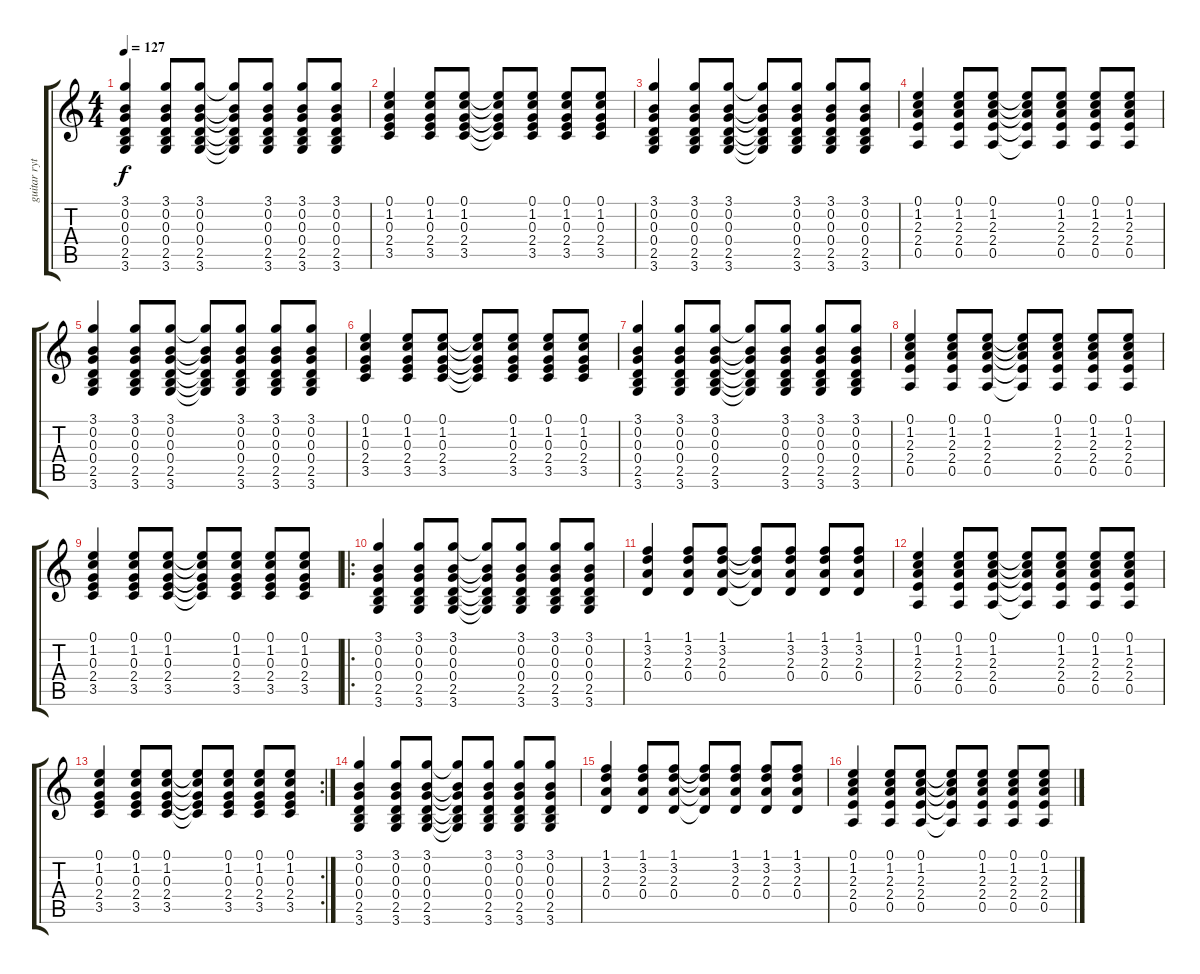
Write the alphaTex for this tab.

\track ("guitar rythmik" "guitar ryt") {instrument acousticguitarsteel}
\staff {score tabs}
\tuning (E4 B3 G3 D3 A2 E2) {hide}
\ts (4 4)
\tempo 127
\clef g2
\ks c
(3.1 0.2 0.3 0.4 2.5 3.6).4{dy f} (3.1 0.2 0.3 0.4 2.5 3.6).8 (3.1 0.2 0.3 0.4 2.5 3.6).8 (3.1{t} 0.2{t} 0.3{t} 0.4{t} 2.5{t} 3.6{t}).8 (3.1 0.2 0.3 0.4 2.5 3.6).8 (3.1 0.2 0.3 0.4 2.5 3.6).8 (3.1 0.2 0.3 0.4 2.5 3.6).8 |
(0.1 1.2 0.3 2.4 3.5).4 (0.1 1.2 0.3 2.4 3.5).8 (0.1 1.2 0.3 2.4 3.5).8 (0.1{t} 1.2{t} 0.3{t} 2.4{t} 3.5{t}).8 (0.1 1.2 0.3 2.4 3.5).8 (0.1 1.2 0.3 2.4 3.5).8 (0.1 1.2 0.3 2.4 3.5).8 |
(3.1 0.2 0.3 0.4 2.5 3.6).4 (3.1 0.2 0.3 0.4 2.5 3.6).8 (3.1 0.2 0.3 0.4 2.5 3.6).8 (3.1{t} 0.2{t} 0.3{t} 0.4{t} 2.5{t} 3.6{t}).8 (3.1 0.2 0.3 0.4 2.5 3.6).8 (3.1 0.2 0.3 0.4 2.5 3.6).8 (3.1 0.2 0.3 0.4 2.5 3.6).8 |
(0.1 1.2 2.3 2.4 0.5).4 (0.1 1.2 2.3 2.4 0.5).8 (0.1 1.2 2.3 2.4 0.5).8 (0.1{t} 1.2{t} 2.3{t} 2.4{t} 0.5{t}).8 (0.1 1.2 2.3 2.4 0.5).8 (0.1 1.2 2.3 2.4 0.5).8 (0.1 1.2 2.3 2.4 0.5).8 |
(3.1 0.2 0.3 0.4 2.5 3.6).4 (3.1 0.2 0.3 0.4 2.5 3.6).8 (3.1 0.2 0.3 0.4 2.5 3.6).8 (3.1{t} 0.2{t} 0.3{t} 0.4{t} 2.5{t} 3.6{t}).8 (3.1 0.2 0.3 0.4 2.5 3.6).8 (3.1 0.2 0.3 0.4 2.5 3.6).8 (3.1 0.2 0.3 0.4 2.5 3.6).8 |
(0.1 1.2 0.3 2.4 3.5).4 (0.1 1.2 0.3 2.4 3.5).8 (0.1 1.2 0.3 2.4 3.5).8 (0.1{t} 1.2{t} 0.3{t} 2.4{t} 3.5{t}).8 (0.1 1.2 0.3 2.4 3.5).8 (0.1 1.2 0.3 2.4 3.5).8 (0.1 1.2 0.3 2.4 3.5).8 |
(3.1 0.2 0.3 0.4 2.5 3.6).4 (3.1 0.2 0.3 0.4 2.5 3.6).8 (3.1 0.2 0.3 0.4 2.5 3.6).8 (3.1{t} 0.2{t} 0.3{t} 0.4{t} 2.5{t} 3.6{t}).8 (3.1 0.2 0.3 0.4 2.5 3.6).8 (3.1 0.2 0.3 0.4 2.5 3.6).8 (3.1 0.2 0.3 0.4 2.5 3.6).8 |
(0.1 1.2 2.3 2.4 0.5).4 (0.1 1.2 2.3 2.4 0.5).8 (0.1 1.2 2.3 2.4 0.5).8 (0.1{t} 1.2{t} 2.3{t} 2.4{t} 0.5{t}).8 (0.1 1.2 2.3 2.4 0.5).8 (0.1 1.2 2.3 2.4 0.5).8 (0.1 1.2 2.3 2.4 0.5).8 |
(0.1 1.2 0.3 2.4 3.5).4 (0.1 1.2 0.3 2.4 3.5).8 (0.1 1.2 0.3 2.4 3.5).8 (0.1{t} 1.2{t} 0.3{t} 2.4{t} 3.5{t}).8 (0.1 1.2 0.3 2.4 3.5).8 (0.1 1.2 0.3 2.4 3.5).8 (0.1 1.2 0.3 2.4 3.5).8 |
\ro
(3.1 0.2 0.3 0.4 2.5 3.6).4{volume 11} (3.1 0.2 0.3 0.4 2.5 3.6).8 (3.1 0.2 0.3 0.4 2.5 3.6).8 (3.1{t} 0.2{t} 0.3{t} 0.4{t} 2.5{t} 3.6{t}).8 (3.1 0.2 0.3 0.4 2.5 3.6).8 (3.1 0.2 0.3 0.4 2.5 3.6).8 (3.1 0.2 0.3 0.4 2.5 3.6).8 |
(1.1 3.2 2.3 0.4).4 (1.1 3.2 2.3 0.4).8 (1.1 3.2 2.3 0.4).8 (1.1{t} 3.2{t} 2.3{t} 0.4{t}).8 (1.1 3.2 2.3 0.4).8 (1.1 3.2 2.3 0.4).8 (1.1 3.2 2.3 0.4).8 |
(0.1 1.2 2.3 2.4 0.5).4 (0.1 1.2 2.3 2.4 0.5).8 (0.1 1.2 2.3 2.4 0.5).8 (0.1{t} 1.2{t} 2.3{t} 2.4{t} 0.5{t}).8 (0.1 1.2 2.3 2.4 0.5).8 (0.1 1.2 2.3 2.4 0.5).8 (0.1 1.2 2.3 2.4 0.5).8 |
\rc 2
(0.1 1.2 0.3 2.4 3.5).4 (0.1 1.2 0.3 2.4 3.5).8 (0.1 1.2 0.3 2.4 3.5).8 (0.1{t} 1.2{t} 0.3{t} 2.4{t} 3.5{t}).8 (0.1 1.2 0.3 2.4 3.5).8 (0.1 1.2 0.3 2.4 3.5).8 (0.1 1.2 0.3 2.4 3.5).8 |
(3.1 0.2 0.3 0.4 2.5 3.6).4 (3.1 0.2 0.3 0.4 2.5 3.6).8 (3.1 0.2 0.3 0.4 2.5 3.6).8 (3.1{t} 0.2{t} 0.3{t} 0.4{t} 2.5{t} 3.6{t}).8 (3.1 0.2 0.3 0.4 2.5 3.6).8 (3.1 0.2 0.3 0.4 2.5 3.6).8 (3.1 0.2 0.3 0.4 2.5 3.6).8 |
(1.1 3.2 2.3 0.4).4 (1.1 3.2 2.3 0.4).8 (1.1 3.2 2.3 0.4).8 (1.1{t} 3.2{t} 2.3{t} 0.4{t}).8 (1.1 3.2 2.3 0.4).8 (1.1 3.2 2.3 0.4).8 (1.1 3.2 2.3 0.4).8 |
(0.1 1.2 2.3 2.4 0.5).4 (0.1 1.2 2.3 2.4 0.5).8 (0.1 1.2 2.3 2.4 0.5).8 (0.1{t} 1.2{t} 2.3{t} 2.4{t} 0.5{t}).8 (0.1 1.2 2.3 2.4 0.5).8 (0.1 1.2 2.3 2.4 0.5).8 (0.1 1.2 2.3 2.4 0.5).8
